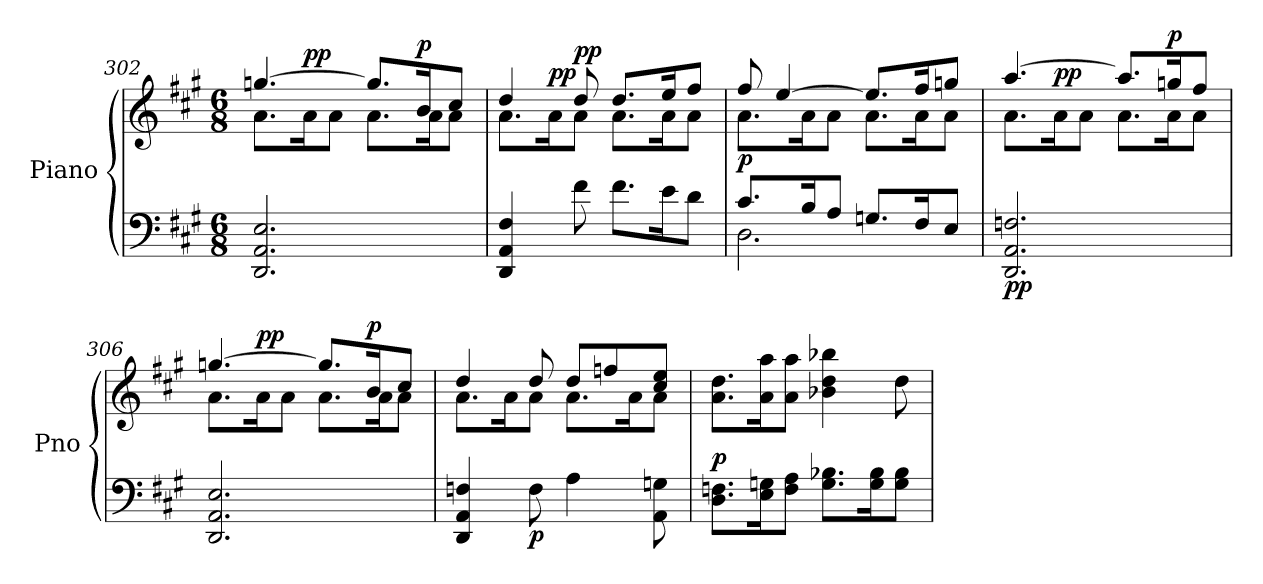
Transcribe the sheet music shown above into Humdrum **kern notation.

**kern	**kern	**dynam
*part1	*part1	*part1
*staff2	*staff1	*staff1/2
*I"Piano	*	*
*I'Pno	*	*
*clefF4	*clefG2	*
*k[f#c#g#]	*k[f#c#g#]	*
*M6/8	*M6/8	*
=302	=302	=302
*	*^	*
2.DD/ 2.AA/ 2.E/	[4.ggn/	8.a\L	.
!	!	!	!LO:DY:a
.	.	16a\K	pp
.	.	8a\J	.
.	8.gg/L]	8.a\L	.
!	!	!	!LO:DY:a
.	16b/K	16a\K	p
.	8cc#/J	8a\J	.
!!LO:LB:g=z	!!
=303	=303	=303	=303
4DD/ 4AA/ 4F#/	4dd/	8.a\L	.
!	!	!	!LO:DY:a
.	.	16a\K	pp
!	!	!	!LO:DY:b=2
!	!	!	!LO:DY:n=1:a
8f#\	8dd/	8a\J	p p
8.f#\L	8.dd/L	8.a\L	.
16e\K	16ee/K	16a\K	.
8d\J	8ff#/J	8a\J	.
=304	=304	=304	=304
*^	*	*	*
!	!	!	!	!LO:DY:b
8.c#/L	2.D\	8ff#/	8.a\L	p
.	.	[4ee/	.	.
16B/K	.	.	16a\K	.
8A/J	.	.	8a\J	.
8.Gn/L	.	8.ee/L]	8.a\L	.
16F#/K	.	16ff#/K	16a\K	.
8E/J	.	8ggn/J	8a\J	.
*v	*v	*	*	*
=305	=305	=305	=305
!	!	!	!LO:DY:b=2
2.DD/ 2.AA/ 2.Fn/	[4.aa/	8.a\L	pp
!	!	!	!LO:DY:a
.	.	16a\K	pp
.	.	8a\J	.
.	8.aa/L]	8.a\L	.
!	!	!	!LO:DY:a
.	16ggn/K	16a\K	p
.	8ff#/J	8a\J	.
=306	=306	=306	=306
2.DD/ 2.AA/ 2.E/	[4.ggn/	8.a\L	.
!	!	!	!LO:DY:a
.	.	16a\K	pp
.	.	8a\J	.
.	8.gg/L]	8.a\L	.
!	!	!	!LO:DY:a
.	16b/K	16a\K	p
.	8cc#/J	8a\J	.
=307	=307	=307	=307
4DD/ 4AA/ 4Fn/	4dd/	8.a\L	.
.	.	16a\K	.
!	!	!	!LO:DY:b=2
8F\	8dd/	8a\J	p
4A\	8dd/L	8.a\L	.
.	8ffn/	.	.
.	.	16a\K	.
8AA\ 8Gn\	8cc#/ 8ee/J	8a\J	.
!!LO:LB:g=z
=308	=308	=308	=308
!	!	!	!LO:DY:a=2
*	*v	*v	*
8.D\ 8.Fn\L	8.a\ 8.dd\L	p
16E\ 16Gn\K	16a\ 16aa\K	.
8F\ 8A\J	8a\ 8aa\J	.
8.G\ 8.B-X\L	4b-X\ 4dd\ 4bb-X\	.
16G\ 16B-\K	.	.
8G\ 8B-\J	8dd\	.
=	=	=
*-	*-	*-
